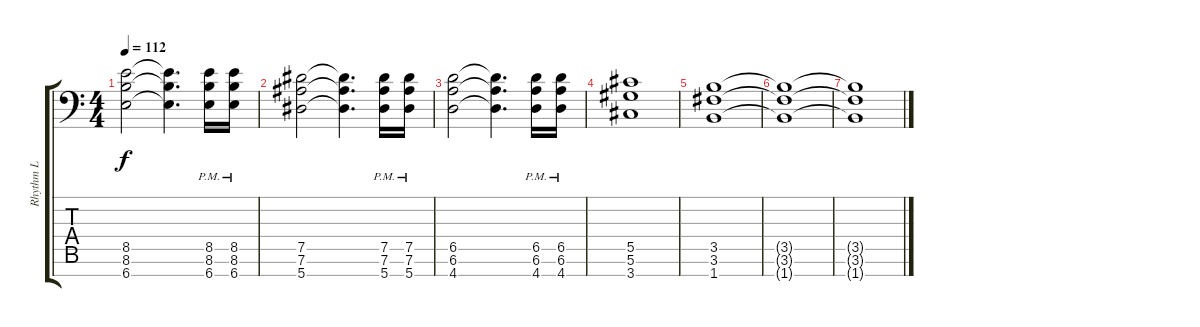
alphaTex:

\track ("Rhythm L" "Rhythm L") {instrument distortionguitar}
\staff {score tabs}
\tuning (Eb4 Bb3 Gb3 Db3 Ab2 Eb2 Bb1) {hide}
\ts (4 4)
\tempo 112
\clef f4
\ks c
(8.5 8.6 6.7).2{dy f} (8.5{t} 8.6{t} 6.7{t}).4{d} (8.5{pm} 8.6{pm} 6.7{pm}).16 (8.5{pm} 8.6{pm} 6.7{pm}).16 |
(7.5 7.6 5.7).2 (7.5{t} 7.6{t} 5.7{t}).4{d} (7.5{pm} 7.6{pm} 5.7{pm}).16 (7.5{pm} 7.6{pm} 5.7{pm}).16 |
(6.5 6.6 4.7).2 (6.5{t} 6.6{t} 4.7{t}).4{d} (6.5{pm} 6.6{pm} 4.7{pm}).16 (6.5{pm} 6.6{pm} 4.7{pm}).16 |
(5.5 5.6 3.7).1 |
(3.5 3.6 1.7).1 |
(3.5{t} 3.6{t} 1.7{t}).1 |
(3.5{t} 3.6{t} 1.7{t}).1
